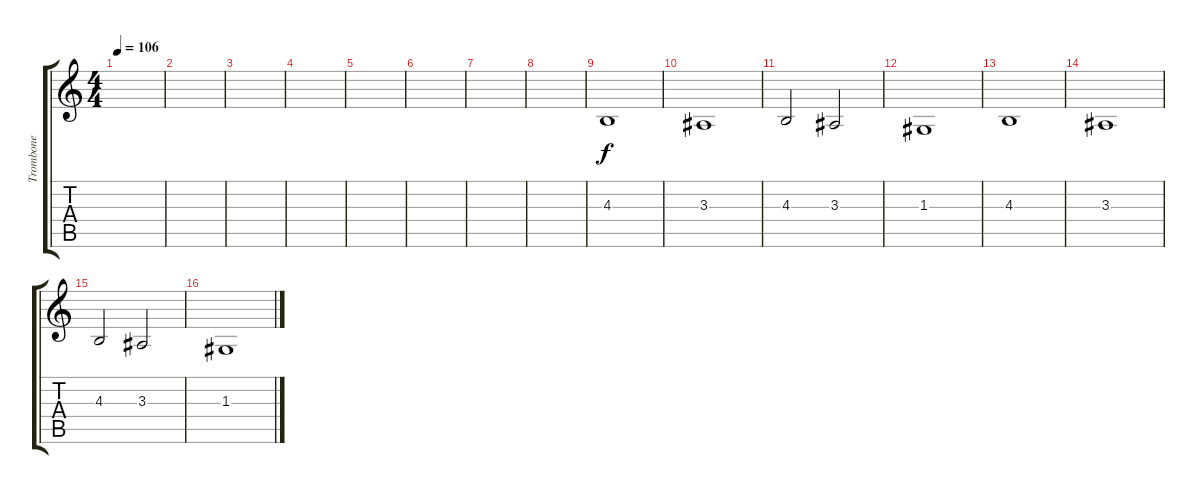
\track ("Trombone" "Trombone") {instrument trombone}
\staff {score tabs}
\tuning (E4 B3 G3 D3 A2 E2) {hide}
\ts (4 4)
\tempo 106
\clef g2
\ks c
|
|
|
|
|
|
|
|
4.3.1 |
3.3.1 |
4.3.2 3.3.2 |
1.3.1 |
4.3.1 |
3.3.1 |
4.3.2 3.3.2 |
1.3.1
